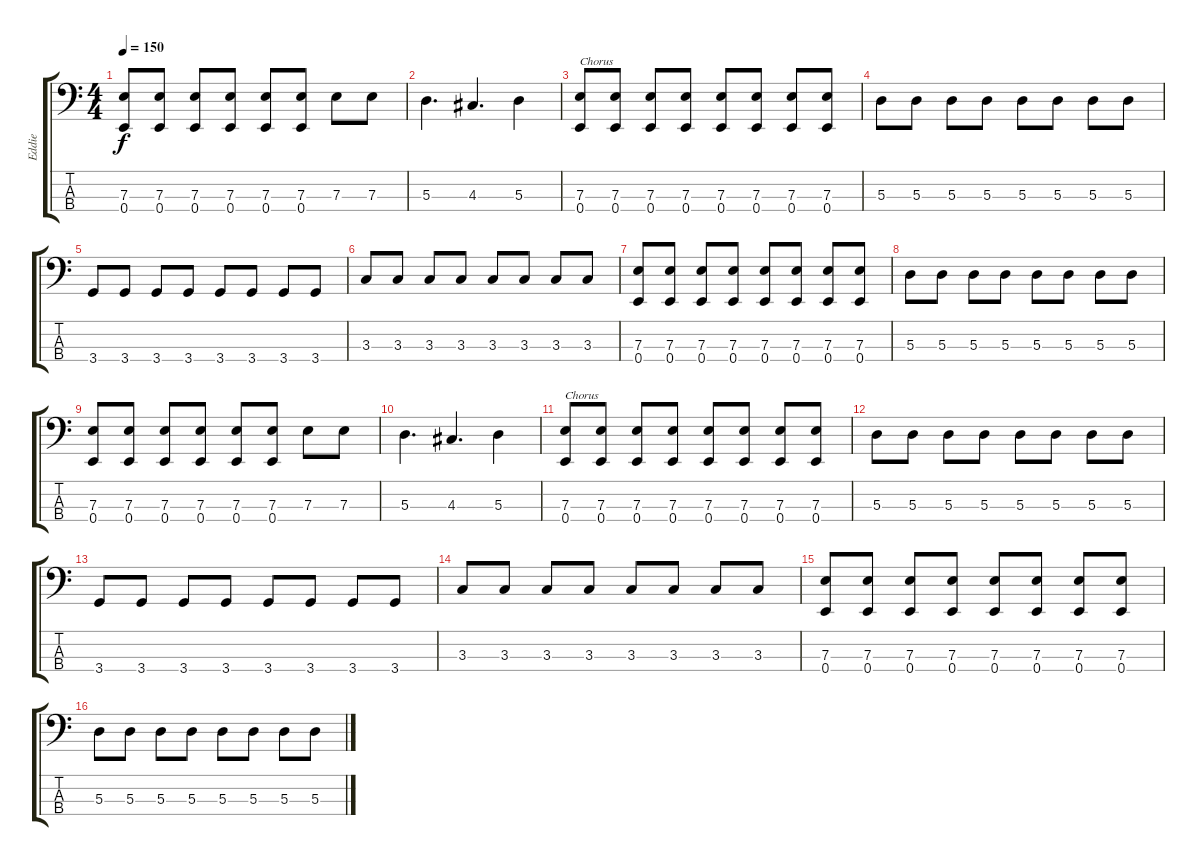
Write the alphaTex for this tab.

\track ("Eddie" "Eddie") {instrument electricbassfinger}
\staff {score tabs}
\tuning (G2 D2 A1 E1) {hide}
\ts (4 4)
\tempo 150
\clef f4
\ks c
(7.3 0.4).8{dy f} (7.3 0.4).8 (7.3 0.4).8 (7.3 0.4).8 (7.3 0.4).8 (7.3 0.4).8 7.3.8 7.3.8 |
5.3.4{d} 4.3.4{d} 5.3.4 |
(7.3 0.4).8{txt "Chorus"} (7.3 0.4).8 (7.3 0.4).8 (7.3 0.4).8 (7.3 0.4).8 (7.3 0.4).8 (7.3 0.4).8 (7.3 0.4).8 |
5.3.8 5.3.8 5.3.8 5.3.8 5.3.8 5.3.8 5.3.8 5.3.8 |
3.4.8 3.4.8 3.4.8 3.4.8 3.4.8 3.4.8 3.4.8 3.4.8 |
3.3.8 3.3.8 3.3.8 3.3.8 3.3.8 3.3.8 3.3.8 3.3.8 |
(7.3 0.4).8 (7.3 0.4).8 (7.3 0.4).8 (7.3 0.4).8 (7.3 0.4).8 (7.3 0.4).8 (7.3 0.4).8 (7.3 0.4).8 |
5.3.8 5.3.8 5.3.8 5.3.8 5.3.8 5.3.8 5.3.8 5.3.8 |
(7.3 0.4).8 (7.3 0.4).8 (7.3 0.4).8 (7.3 0.4).8 (7.3 0.4).8 (7.3 0.4).8 7.3.8 7.3.8 |
5.3.4{d} 4.3.4{d} 5.3.4 |
(7.3 0.4).8{txt "Chorus"} (7.3 0.4).8 (7.3 0.4).8 (7.3 0.4).8 (7.3 0.4).8 (7.3 0.4).8 (7.3 0.4).8 (7.3 0.4).8 |
5.3.8 5.3.8 5.3.8 5.3.8 5.3.8 5.3.8 5.3.8 5.3.8 |
3.4.8 3.4.8 3.4.8 3.4.8 3.4.8 3.4.8 3.4.8 3.4.8 |
3.3.8 3.3.8 3.3.8 3.3.8 3.3.8 3.3.8 3.3.8 3.3.8 |
(7.3 0.4).8 (7.3 0.4).8 (7.3 0.4).8 (7.3 0.4).8 (7.3 0.4).8 (7.3 0.4).8 (7.3 0.4).8 (7.3 0.4).8 |
5.3.8 5.3.8 5.3.8 5.3.8 5.3.8 5.3.8 5.3.8 5.3.8
